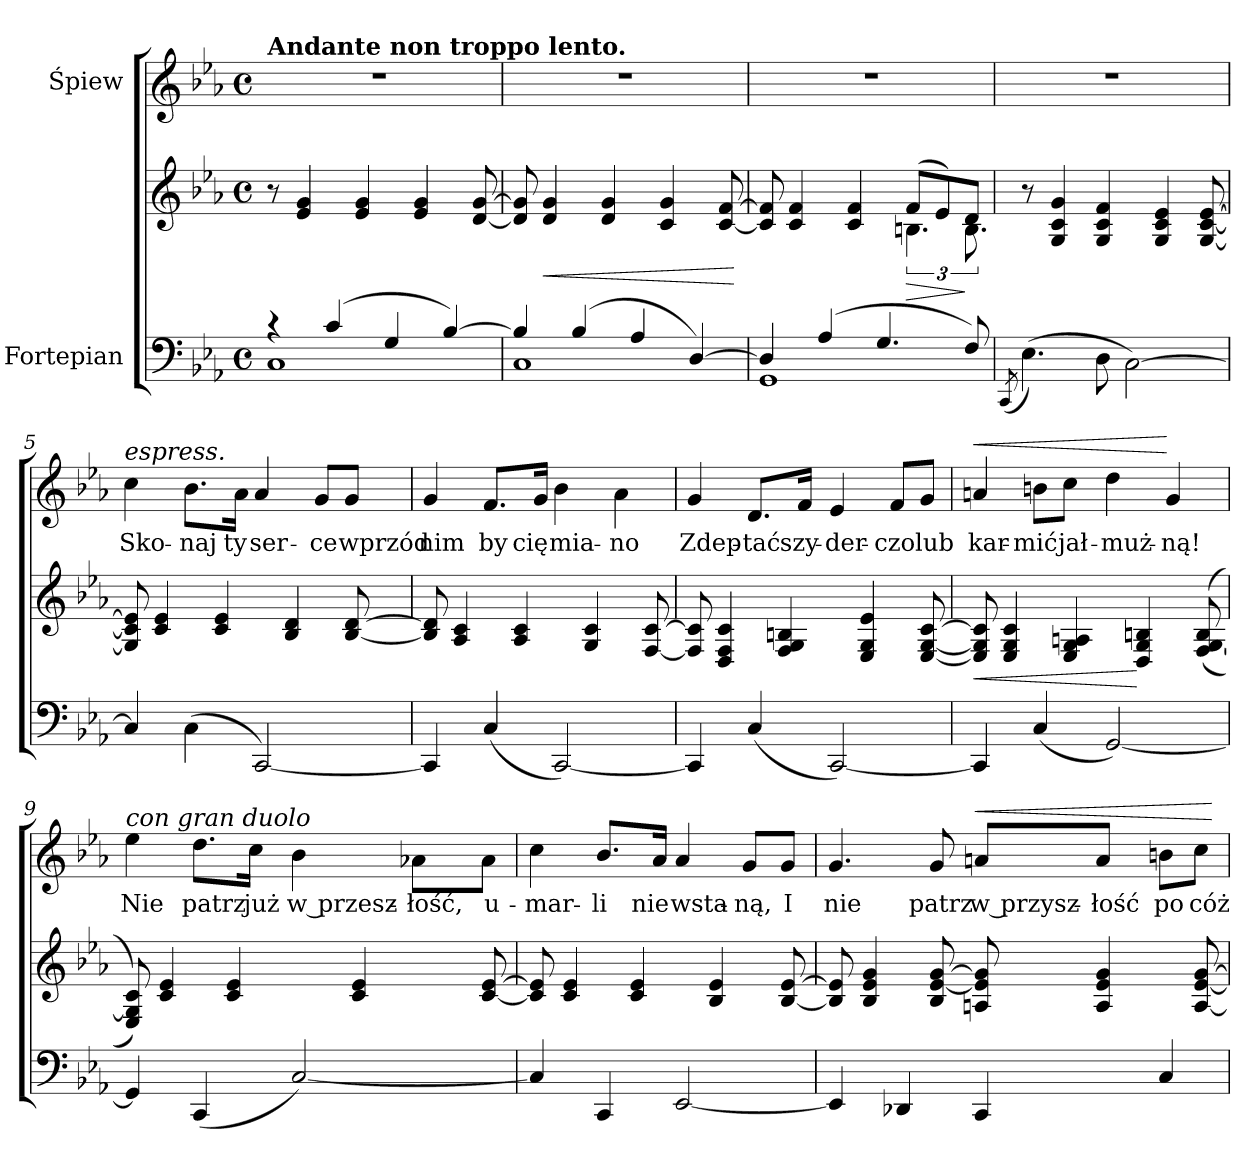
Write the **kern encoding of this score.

**kern	**kern	**dynam	**kern	**text	**dynam
*part2	*part2	*part2	*part1	*part1	*part1
*staff3	*staff2	*staff2/3	*staff1	*staff1	*staff1
*I"Fortepian	*	*	*I"Śpiew	*	*
*clefF4	*clefG2	*	*clefG2	*	*
*k[b-e-a-]	*k[b-e-a-]	*	*k[b-e-a-]	*	*
*E-:	*E-:	*	*E-:	*	*
*M4/4	*M4/4	*	*M4/4	*	*
*met(c)	*met(c)	*	*met(c)	*	*
=1	=1	=1	=1	=1	=1
*^	*	*	*	*	*
!	!	!	!	!LO:TX:a:B:t=Andante non troppo lento.	!	!
4rc	1C	8r	.	1r	.	.
.	.	4e-/ 4g/	.	.	.	.
(4c/	.	.	.	.	.	.
.	.	4e-/ 4g/	.	.	.	.
4G/	.	.	.	.	.	.
.	.	4e-/ 4g/	.	.	.	.
[4B-/)	.	.	.	.	.	.
.	.	[8d/ [8g/	.	.	.	.
=2	=2	=2	=2	=2	=2	=2
4B-/]	1C	8d]/ 8g]/	.	1r	.	.
.	.	4d/ 4g/	<	.	.	.
(4B-/	.	.	.	.	.	.
.	.	4d/ 4g/	.	.	.	.
4A-/	.	.	.	.	.	.
.	.	4c/ 4g/	.	.	.	.
[4D/)	.	.	.	.	.	.
.	.	[8c/ [8f/	.	.	.	.
*v	*v	*	*	*	*	*
.	.	[	.	.	.
=3	=3	=3	=3	=3	=3
*^	*^	*	*	*	*
4D/]	1GG	8c]/ 8f]/	3...ryy	.	1r	.	.
.	.	4c/ 4f/	.	.	.	.	.
(4A-/	.	.	.	.	.	.	.
.	.	4c/ 4f/	.	.	.	.	.
4.G/	.	.	.	.	.	.	.
.	.	(8f/L	6.Bn\	>	.	.	.
.	.	8e-/)	.	.	.	.	.
8F/)	.	8d/J	12.B\	]	.	.	.
*v	*v	*	*	*	*	*	*
*	*v	*v	*	*	*	*
=4	=4	=4	=4	=4	=4
(8qCC/	.	.	.	.	.
(4.E-\)	8r	.	1r	.	.
.	4G/ 4c/ 4g/	.	.	.	.
8D\	4G/ 4c/ 4f/	.	.	.	.
[2C\)	.	.	.	.	.
.	4G/ 4c/ 4e-/	.	.	.	.
.	[8G/ [8c/ [8e-/	.	.	.	.
=5	=5	=5	=5	=5	=5
!	!	!	!LO:TX:a:i:t=espress.	!	!
4C/]	8G]/ 8c]/ 8e-]/	.	4cc\	Sko-	.
.	4c/ 4e-/	.	.	.	.
(4C\	.	.	8.b-\L	-naj	.
.	4c/ 4e-/	.	.	.	.
.	.	.	16a-\Jk	ty	.
[2CC/)	.	.	4a-/	ser-	.
.	4B-/ 4d/	.	.	.	.
.	.	.	8g/L	-ce	.
.	[8B-/ [8d/	.	8g/J	wprzód	.
=6	=6	=6	=6	=6	=6
4CC/]	8B-]/ 8d]/	.	4g/	nim	.
.	4A-/ 4c/	.	.	.	.
(4C/	.	.	8.f/L	by	.
.	4A-/ 4c/	.	.	.	.
.	.	.	16g/Jk	cię	.
[2CC/)	.	.	4b-\	mia-	.
.	4G/ 4c/	.	.	.	.
.	.	.	4a-\	-no	.
.	[8F/ [8c/	.	.	.	.
=7	=7	=7	=7	=7	=7
4CC/]	8F]/ 8c]/	.	4g/	Zdep-	.
.	4D/ 4F/ 4c/	.	.	.	.
(4C/	.	.	8.d/L	-tać	.
.	4F/ 4G/ 4Bn/	.	.	.	.
.	.	.	16f/Jk	szy-	.
[2CC/)	.	.	4e-/	-der-	.
.	4E-/ 4G/ 4e-/	.	.	.	.
.	.	.	8f/L	-czo	.
.	[8E-/ [8G/ [8c/	.	8g/J	lub	.
=8	=8	=8	=8	=8	=8
!	!	!	!	!	!LO:HP:a
4CC/]	8E-]/ 8G]/ 8c]/	<	4an/	kar-	<
.	4E-/ 4G/ 4c/	.	.	.	.
(4C/	.	.	8bn\L	-mić	.
.	4E-/ 4G/ 4An/	.	8cc\J	jał-	.
[2GG/)	.	.	4dd\	-muż-	.
.	4D/ 4G/ 4Bn/	[	.	.	.
.	.	.	4g/	-ną!	[
.	(<(>8F/ [8G/ 8B/	.	.	.	.
=9	=9	=9	=9	=9	=9
!	!	!	!LO:TX:a:i:t=con gran duolo	!	!
4GG/]	8E-/ 8G]/ 8c/))	.	4ee-\	Nie	.
.	4c/ 4e-/	.	.	.	.
(4CC/	.	.	8.dd\L	patrz	.
.	4c/ 4e-/	.	.	.	.
.	.	.	16cc\Jk	już	.
[2C/)	.	.	4b-\	w przesz-	.
.	4c/ 4e-/	.	.	.	.
.	.	.	8a-X\L	-łość,	.
.	[8c/ [8e-/	.	8a-\J	u-	.
=10	=10	=10	=10	=10	=10
4C/]	8c]/ 8e-]/	.	4cc\	-mar-	.
.	4c/ 4e-/	.	.	.	.
4CC/	.	.	8.b-/L	-li	.
.	4c/ 4e-/	.	.	.	.
.	.	.	16a-/Jk	nie	.
[2EE-/	.	.	4a-/	wsta-	.
.	4B-/ 4e-/	.	.	.	.
.	.	.	8g/L	-ną,	.
.	[8B-/ [8e-/	.	8g/J	I	.
=11	=11	=11	=11	=11	=11
4EE-/]	8B-]/ 8e-]/	.	4.g/	nie	.
.	4B-/ 4e-/ 4g/	.	.	.	.
4DD-X/	.	.	.	.	.
.	8B-/ [8e-/ [8g/	.	8g/	patrz	.
!	!	!	!	!	!LO:HP:a
4CC/	8An/ 8e-]/ 8g]/	.	8an/L	w przysz-	<
.	4A/ 4e-/ 4g/	.	8a/J	-łość	.
4C/	.	.	8bn\L	po	.
.	[8A/ [8e-/ [8g/	.	8cc\J	cóż	.
.	.	.	.	.	[
=	=	=	=	=	=
*-	*-	*-	*-	*-	*-
